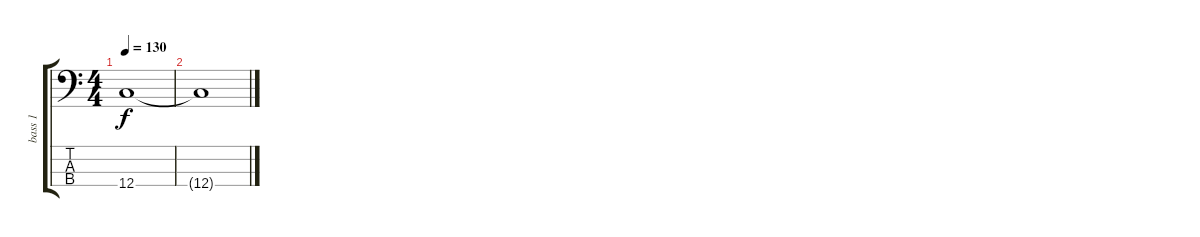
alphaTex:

\track ("bass 1" "bass 1") {instrument electricbasspick}
\staff {score tabs}
\tuning (F2 C2 G1 C1) {hide}
\ts (4 4)
\tempo 130
\clef f4
\ks c
12.4.1{dy f} |
12.4{t}.1
